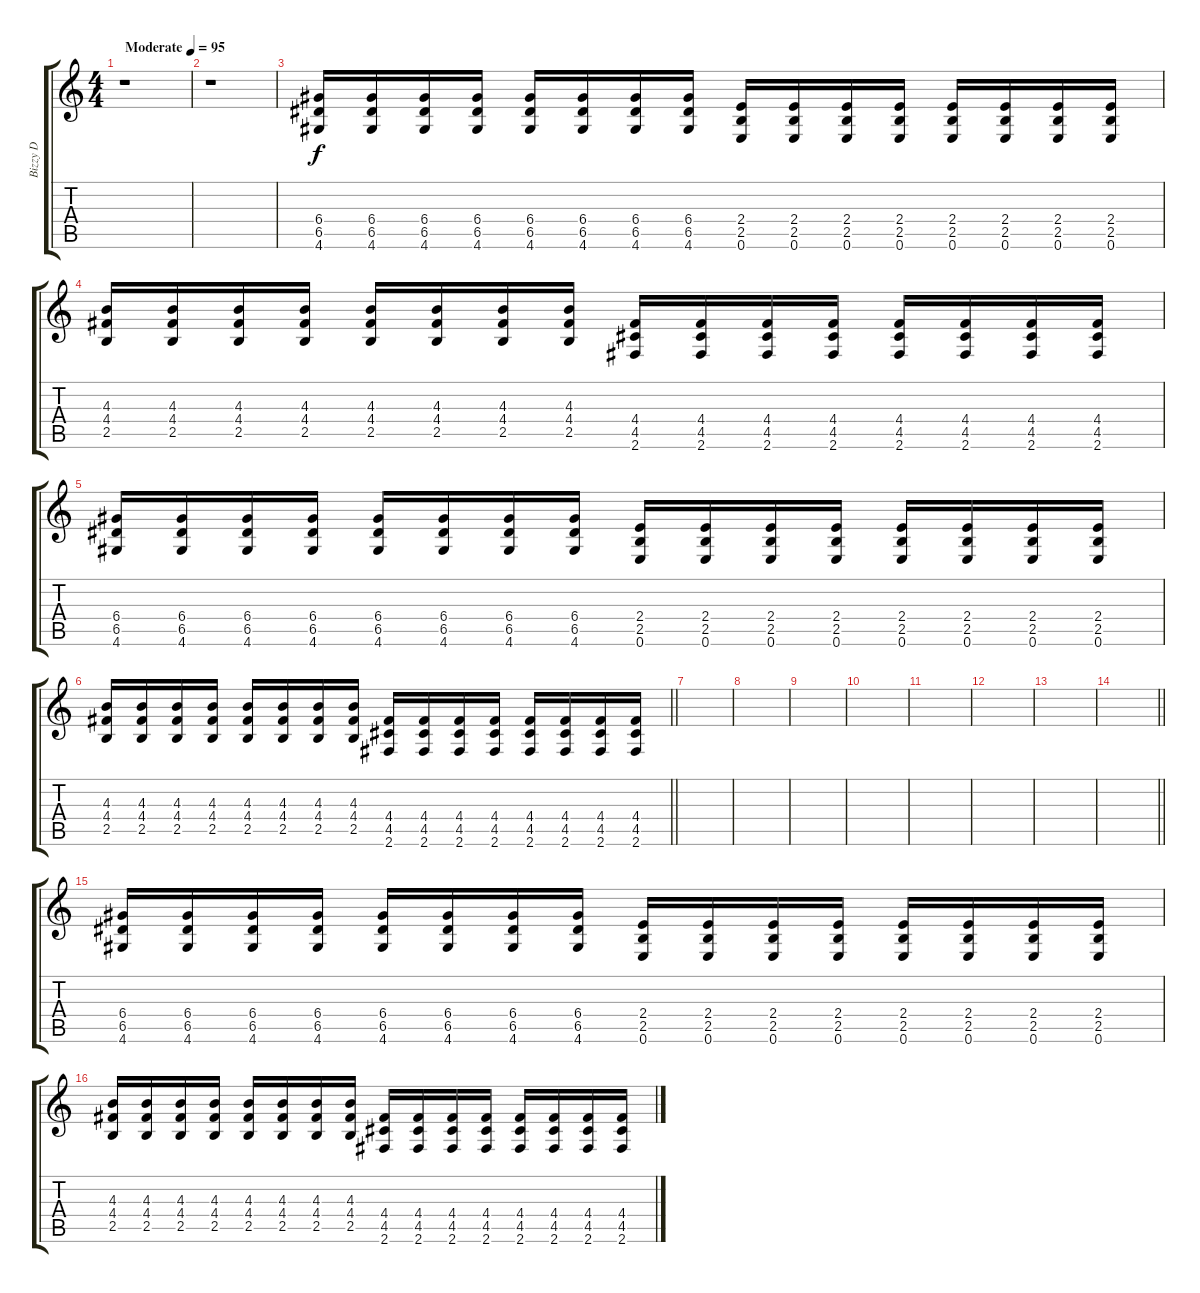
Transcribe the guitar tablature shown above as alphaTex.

\track ("Bizzy D" "Bizzy D") {instrument distortionguitar}
\staff {score tabs}
\tuning (E4 B3 G3 D3 A2 E2) {hide}
\ts (4 4)
\tempo (95 "Moderate")
\clef g2
\ks c
r.1{dy f instrument distortionguitar} |
r.1 |
(6.4 6.5 4.6).16 (6.4 6.5 4.6).16 (6.4 6.5 4.6).16 (6.4 6.5 4.6).16 (6.4 6.5 4.6).16 (6.4 6.5 4.6).16 (6.4 6.5 4.6).16 (6.4 6.5 4.6).16 (2.4 2.5 0.6).16 (2.4 2.5 0.6).16 (2.4 2.5 0.6).16 (2.4 2.5 0.6).16 (2.4 2.5 0.6).16 (2.4 2.5 0.6).16 (2.4 2.5 0.6).16 (2.4 2.5 0.6).16 |
(4.3 4.4 2.5).16 (4.3 4.4 2.5).16 (4.3 4.4 2.5).16 (4.3 4.4 2.5).16 (4.3 4.4 2.5).16 (4.3 4.4 2.5).16 (4.3 4.4 2.5).16 (4.3 4.4 2.5).16 (4.4 4.5 2.6).16 (4.4 4.5 2.6).16 (4.4 4.5 2.6).16 (4.4 4.5 2.6).16 (4.4 4.5 2.6).16 (4.4 4.5 2.6).16 (4.4 4.5 2.6).16 (4.4 4.5 2.6).16 |
(6.4 6.5 4.6).16 (6.4 6.5 4.6).16 (6.4 6.5 4.6).16 (6.4 6.5 4.6).16 (6.4 6.5 4.6).16 (6.4 6.5 4.6).16 (6.4 6.5 4.6).16 (6.4 6.5 4.6).16 (2.4 2.5 0.6).16 (2.4 2.5 0.6).16 (2.4 2.5 0.6).16 (2.4 2.5 0.6).16 (2.4 2.5 0.6).16 (2.4 2.5 0.6).16 (2.4 2.5 0.6).16 (2.4 2.5 0.6).16 |
\barLineRight lightlight
(4.3 4.4 2.5).16 (4.3 4.4 2.5).16 (4.3 4.4 2.5).16 (4.3 4.4 2.5).16 (4.3 4.4 2.5).16 (4.3 4.4 2.5).16 (4.3 4.4 2.5).16 (4.3 4.4 2.5).16 (4.4 4.5 2.6).16 (4.4 4.5 2.6).16 (4.4 4.5 2.6).16 (4.4 4.5 2.6).16 (4.4 4.5 2.6).16 (4.4 4.5 2.6).16 (4.4 4.5 2.6).16 (4.4 4.5 2.6).16 |
|
|
|
|
|
|
|
\barLineRight lightlight
|
(6.4 6.5 4.6).16 (6.4 6.5 4.6).16 (6.4 6.5 4.6).16 (6.4 6.5 4.6).16 (6.4 6.5 4.6).16 (6.4 6.5 4.6).16 (6.4 6.5 4.6).16 (6.4 6.5 4.6).16 (2.4 2.5 0.6).16 (2.4 2.5 0.6).16 (2.4 2.5 0.6).16 (2.4 2.5 0.6).16 (2.4 2.5 0.6).16 (2.4 2.5 0.6).16 (2.4 2.5 0.6).16 (2.4 2.5 0.6).16 |
(4.3 4.4 2.5).16 (4.3 4.4 2.5).16 (4.3 4.4 2.5).16 (4.3 4.4 2.5).16 (4.3 4.4 2.5).16 (4.3 4.4 2.5).16 (4.3 4.4 2.5).16 (4.3 4.4 2.5).16 (4.4 4.5 2.6).16 (4.4 4.5 2.6).16 (4.4 4.5 2.6).16 (4.4 4.5 2.6).16 (4.4 4.5 2.6).16 (4.4 4.5 2.6).16 (4.4 4.5 2.6).16 (4.4 4.5 2.6).16
